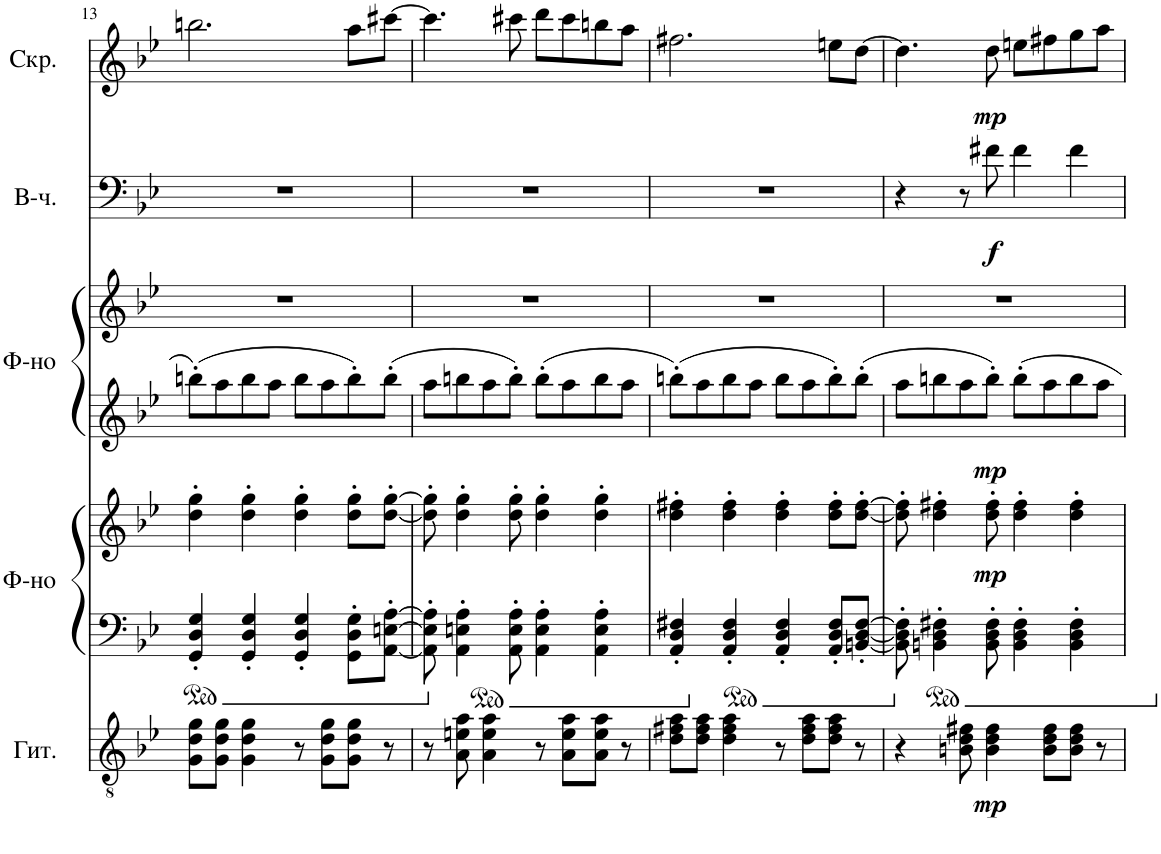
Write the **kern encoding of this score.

**kern	**dynam	**kern	**kern	**dynam	**kern	**kern	**dynam	**kern	**dynam	**kern	**dynam
*part5	*part5	*part4	*part4	*part4	*part3	*part3	*part3	*part2	*part2	*part1	*part1
*staff7	*staff7	*staff6	*staff5	*staff5/6	*staff4	*staff3	*staff3/4	*staff2	*staff2	*staff1	*staff1
*I"Акустическая гитара	*	*I"Фортепиано	*	*	*I"Фортепиано	*	*	*I"Виолончель	*	*I"Скрипка	*
!!LO:PB:g=z
*clefGv2	*	*clefF4	*clefG2	*	*clefG2	*clefG2	*	*clefF4	*	*clefG2	*
*k[b-e-]	*	*k[b-e-]	*k[b-e-]	*	*k[b-e-]	*k[b-e-]	*	*k[b-e-]	*	*k[b-e-]	*
*M4/4	*	*M4/4	*M4/4	*	*M4/4	*M4/4	*	*M4/4	*	*M4/4	*
=13	=13	=13	=13	=13	=13	=13	=13	=13	=13	=13	=13
8G\ 8d\ 8g\L	.	4GG/' 4D/' 4G/'	4dd\' 4gg\'	.	8bbn'\L	1r	.	1r	.	2.bbn\	.
8G\ 8d\ 8g\J	.	.	.	.	8aa\	.	.	.	.	.	.
4G\ 4d\ 4g\	.	4GG/' 4D/' 4G/'	4dd\' 4gg\'	.	8bb\	.	.	.	.	.	.
.	.	.	.	.	8aa\J	.	.	.	.	.	.
8r	.	4GG/' 4D/' 4G/'	4dd\' 4gg\'	.	8bb\L	.	.	.	.	.	.
8G\ 8d\ 8g\L	.	.	.	.	8aa\	.	.	.	.	.	.
8G\ 8d\ 8g\J	.	8GG\' 8D\' 8G\'L	8dd\' 8gg\'L	.	8bb'\	.	.	.	.	8aa\L	.
8r	.	[8AA\' [8En\' [8A\'J	[8dd\' [8gg\'J	.	8bb'\J	.	.	.	.	[8ccc#X\J	.
=14	=14	=14	=14	=14	=14	=14	=14	=14	=14	=14	=14
8r	.	8AA\]' 8E\]' 8A\]'	8dd\]' 8gg\]'	.	8aa\L	1r	.	1r	.	4.ccc#\]	.
8A\ 8en\ 8a\	.	4AA\' 4En\' 4A\'	4dd\' 4gg\'	.	8bbn\	.	.	.	.	.	.
4A\ 4e\ 4a\	.	.	.	.	8aa\	.	.	.	.	.	.
.	.	8AA\' 8E\' 8A\'	8dd\' 8gg\'	.	8bb'\J	.	.	.	.	8ccc#X\	.
8r	.	4AA\' 4E\' 4A\'	4dd\' 4gg\'	.	8bb'\L	.	.	.	.	8ddd\L	.
8A\ 8e\ 8a\L	.	.	.	.	8aa\	.	.	.	.	8ccc#\	.
8A\ 8e\ 8a\J	.	4AA\' 4E\' 4A\'	4dd\' 4gg\'	.	8bb\	.	.	.	.	8bbn\	.
8r	.	.	.	.	8aa\J	.	.	.	.	8aa\J	.
=15	=15	=15	=15	=15	=15	=15	=15	=15	=15	=15	=15
8d\ 8f#X\ 8a\L	.	4AA/' 4D/' 4F#X/'	4dd\' 4ff#X\'	.	8bbn'\L	1r	.	1r	.	2.ff#X\	.
8d\ 8f#\ 8a\J	.	.	.	.	8aa\	.	.	.	.	.	.
4d\ 4f#\ 4a\	.	4AA/' 4D/' 4F#/'	4dd\' 4ff#\'	.	8bb\	.	.	.	.	.	.
.	.	.	.	.	8aa\J	.	.	.	.	.	.
8r	.	4AA/' 4D/' 4F#/'	4dd\' 4ff#\'	.	8bb\L	.	.	.	.	.	.
8d\ 8f#\ 8a\L	.	.	.	.	8aa\	.	.	.	.	.	.
8d\ 8f#\ 8a\J	.	8AA/' 8D/' 8F#/'L	8dd\' 8ff#\'L	.	8bb'\	.	.	.	.	8een\L	.
8r	.	[8BBn/' [8D/' [8F#/'J	[8dd\' [8ff#\'J	.	8bb'\J	.	.	.	.	[8dd\J	.
=16	=16	=16	=16	=16	=16	=16	=16	=16	=16	=16	=16
4r	.	8BB\]' 8D\]' 8F#\]'	8dd\]' 8ff#\]'	.	8aa\L	1r	.	4r	.	4.dd\]	.
.	.	4BBn\' 4D\' 4F#X\'	4dd\' 4ff#X\'	.	8bbn\	.	.	.	.	.	.
8Bn\ 8d\ 8f#X\	.	.	.	.	8aa\	.	.	8r	.	.	.
!	!LO:DY:b	!	!	!LO:DY:b	!	!	!LO:DY:b=2	!	!LO:DY:b	!	!LO:DY:b
4B\ 4d\ 4f#\	mp	8BB\' 8D\' 8F#\'	8dd\' 8ff#\'	mp	8bb'\J	.	mp	8f#X\	f	8dd\	mp
.	.	4BB\' 4D\' 4F#\'	4dd\' 4ff#\'	.	8bb'\L	.	.	4f#\	.	8een\L	.
8B\ 8d\ 8f#\L	.	.	.	.	8aa\	.	.	.	.	8ff#X\	.
8B\ 8d\ 8f#\J	.	4BB\' 4D\' 4F#\'	4dd\' 4ff#\'	.	8bb\	.	.	4f#\	.	8gg\	.
8r	.	.	.	.	8aa\J	.	.	.	.	8aa\J	.
=	=	=	=	=	=	=	=	=	=	=	=
*-	*-	*-	*-	*-	*-	*-	*-	*-	*-	*-	*-
